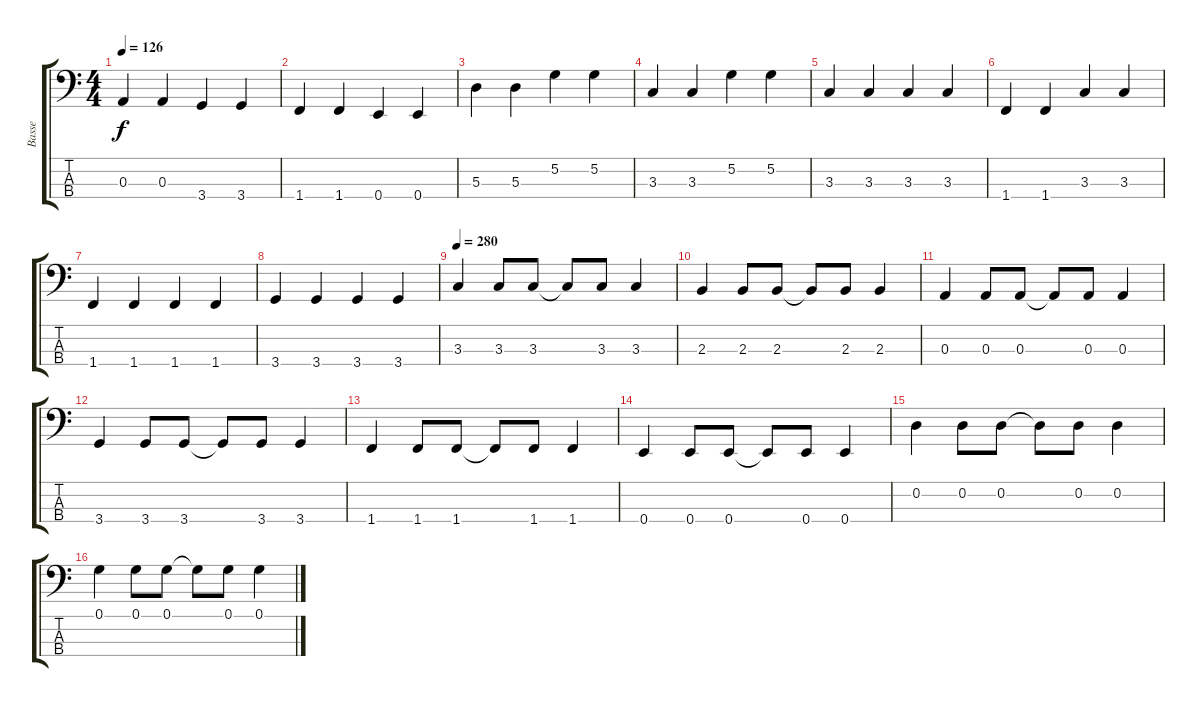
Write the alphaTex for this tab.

\track ("Basse" "Basse") {instrument electricbassfinger}
\staff {score tabs}
\tuning (G2 D2 A1 E1) {hide}
\ts (4 4)
\tempo 126
\clef f4
\ks c
0.3.4{dy f} 0.3.4 3.4.4 3.4.4 |
1.4.4 1.4.4 0.4.4 0.4.4 |
5.3.4 5.3.4 5.2.4 5.2.4 |
3.3.4 3.3.4 5.2.4 5.2.4 |
3.3.4 3.3.4 3.3.4 3.3.4 |
1.4.4 1.4.4 3.3.4 3.3.4 |
1.4.4 1.4.4 1.4.4 1.4.4 |
3.4.4 3.4.4 3.4.4 3.4.4 |
\tempo 280
3.3.4 3.3.8 3.3.8 3.3{t}.8 3.3.8 3.3.4 |
2.3.4 2.3.8 2.3.8 2.3{t}.8 2.3.8 2.3.4 |
0.3.4 0.3.8 0.3.8 0.3{t}.8 0.3.8 0.3.4 |
3.4.4 3.4.8 3.4.8 3.4{t}.8 3.4.8 3.4.4 |
1.4.4 1.4.8 1.4.8 1.4{t}.8 1.4.8 1.4.4 |
0.4.4 0.4.8 0.4.8 0.4{t}.8 0.4.8 0.4.4 |
0.2.4 0.2.8 0.2.8 0.2{t}.8 0.2.8 0.2.4 |
0.1.4 0.1.8 0.1.8 0.1{t}.8 0.1.8 0.1.4
